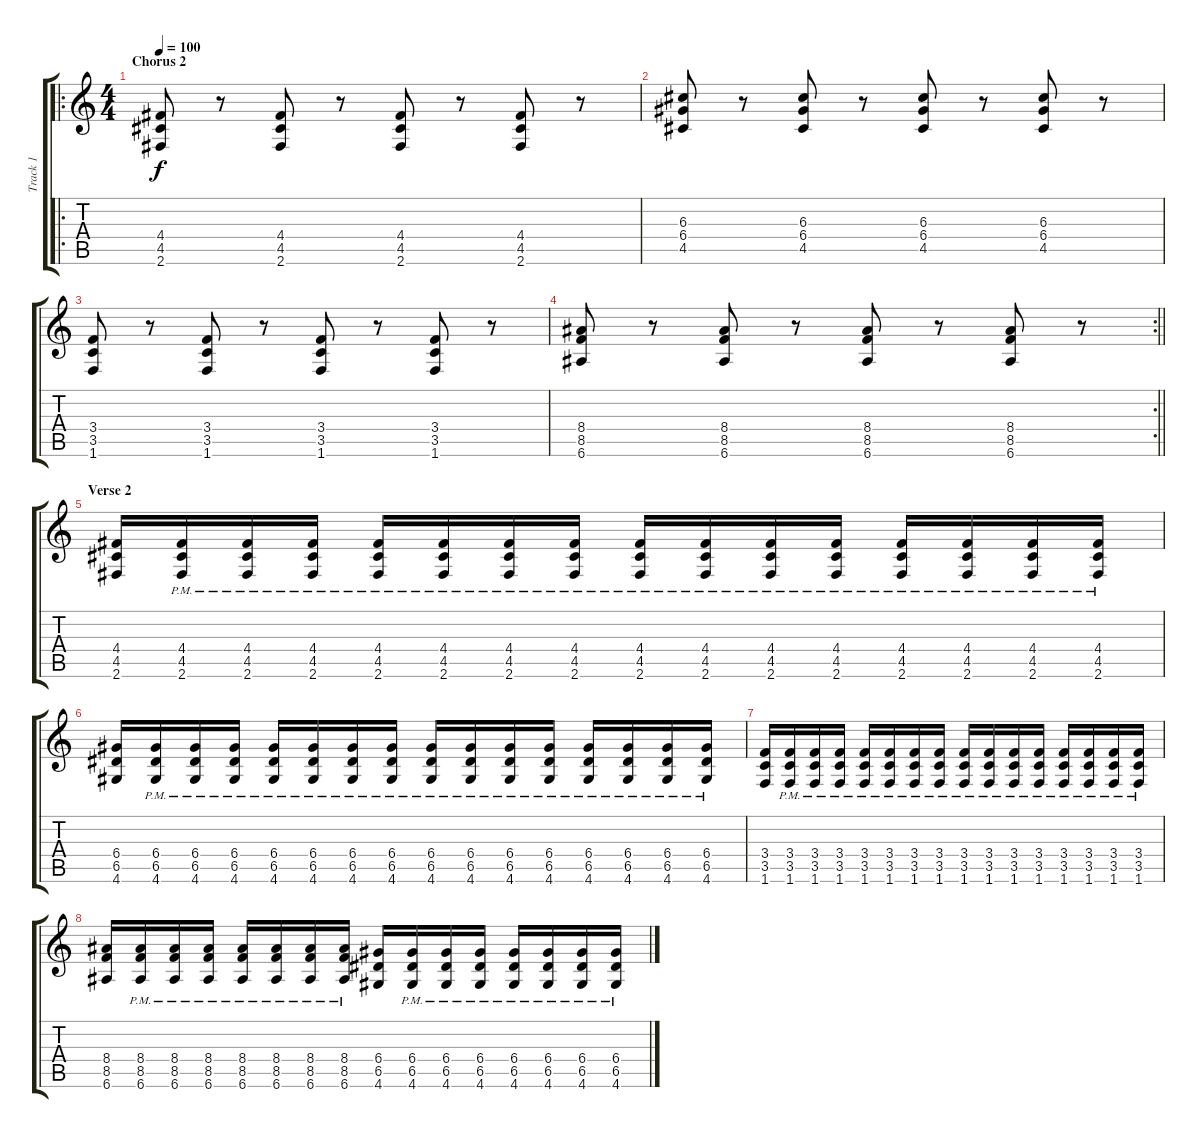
\track ("Track 1" "Track 1") {instrument overdrivenguitar}
\staff {score tabs}
\tuning (E4 B3 G3 D3 A2 E2) {hide}
\ro
\ts (4 4)
\section ("" "Chorus 2")
\tempo 100
\clef g2
\ks c
(4.4 4.5 2.6).8{dy f} r.8 (4.4 4.5 2.6).8 r.8 (4.4 4.5 2.6).8 r.8 (4.4 4.5 2.6).8 r.8 |
(6.3 6.4 4.5).8 r.8 (6.3 6.4 4.5).8 r.8 (6.3 6.4 4.5).8 r.8 (6.3 6.4 4.5).8 r.8 |
(3.4 3.5 1.6).8 r.8 (3.4 3.5 1.6).8 r.8 (3.4 3.5 1.6).8 r.8 (3.4 3.5 1.6).8 r.8 |
\rc 2
\barLineRight lightlight
(8.4 8.5 6.6).8 r.8 (8.4 8.5 6.6).8 r.8 (8.4 8.5 6.6).8 r.8 (8.4 8.5 6.6).8 r.8 |
\section ("" "Verse 2")
(4.4 4.5 2.6).16 (4.4{pm} 4.5 2.6).16 (4.4{pm} 4.5 2.6).16 (4.4{pm} 4.5 2.6).16 (4.4{pm} 4.5 2.6).16 (4.4{pm} 4.5 2.6).16 (4.4{pm} 4.5 2.6).16 (4.4{pm} 4.5 2.6).16 (4.4{pm} 4.5 2.6).16 (4.4{pm} 4.5 2.6).16 (4.4{pm} 4.5 2.6).16 (4.4{pm} 4.5 2.6).16 (4.4{pm} 4.5 2.6).16 (4.4{pm} 4.5 2.6).16 (4.4{pm} 4.5 2.6).16 (4.4{pm} 4.5 2.6).16 |
(6.4 6.5 4.6).16 (6.4 6.5 4.6{pm}).16 (6.4 6.5 4.6{pm}).16 (6.4 6.5 4.6{pm}).16 (6.4 6.5 4.6{pm}).16 (6.4 6.5 4.6{pm}).16 (6.4 6.5 4.6{pm}).16 (6.4 6.5 4.6{pm}).16 (6.4{pm} 6.5 4.6{pm}).16 (6.4 6.5 4.6{pm}).16 (6.4 6.5 4.6{pm}).16 (6.4 6.5 4.6{pm}).16 (6.4 6.5 4.6{pm}).16 (6.4 6.5 4.6{pm}).16 (6.4 6.5 4.6{pm}).16 (6.4 6.5 4.6{pm}).16 |
(3.4 3.5 1.6).16 (3.4{pm} 3.5{pm} 1.6{pm}).16 (3.4{pm} 3.5{pm} 1.6{pm}).16 (3.4{pm} 3.5{pm} 1.6{pm}).16 (3.4{pm} 3.5{pm} 1.6{pm}).16 (3.4{pm} 3.5{pm} 1.6{pm}).16 (3.4{pm} 3.5{pm} 1.6{pm}).16 (3.4{pm} 3.5 1.6).16 (3.4{pm} 3.5{pm} 1.6{pm}).16 (3.4{pm} 3.5{pm} 1.6{pm}).16 (3.4{pm} 3.5{pm} 1.6{pm}).16 (3.4{pm} 3.5{pm} 1.6{pm}).16 (3.4{pm} 3.5{pm} 1.6{pm}).16 (3.4{pm} 3.5{pm} 1.6{pm}).16 (3.4{pm} 3.5{pm} 1.6{pm}).16 (3.4{pm} 3.5{pm} 1.6{pm}).16 |
(8.4 8.5 6.6).16 (8.4{pm} 8.5{pm} 6.6{pm}).16 (8.4{pm} 8.5{pm} 6.6{pm}).16 (8.4{pm} 8.5{pm} 6.6{pm}).16 (8.4{pm} 8.5{pm} 6.6{pm}).16 (8.4{pm} 8.5{pm} 6.6{pm}).16 (8.4{pm} 8.5{pm} 6.6{pm}).16 (8.4{pm} 8.5{pm} 6.6{pm}).16 (6.4 6.5 4.6).16 (6.4 6.5 4.6{pm}).16 (6.4 6.5 4.6{pm}).16 (6.4 6.5 4.6{pm}).16 (6.4{pm} 6.5{pm} 4.6{pm}).16 (6.4 6.5 4.6{pm}).16 (6.4 6.5 4.6{pm}).16 (6.4 6.5 4.6{pm}).16
